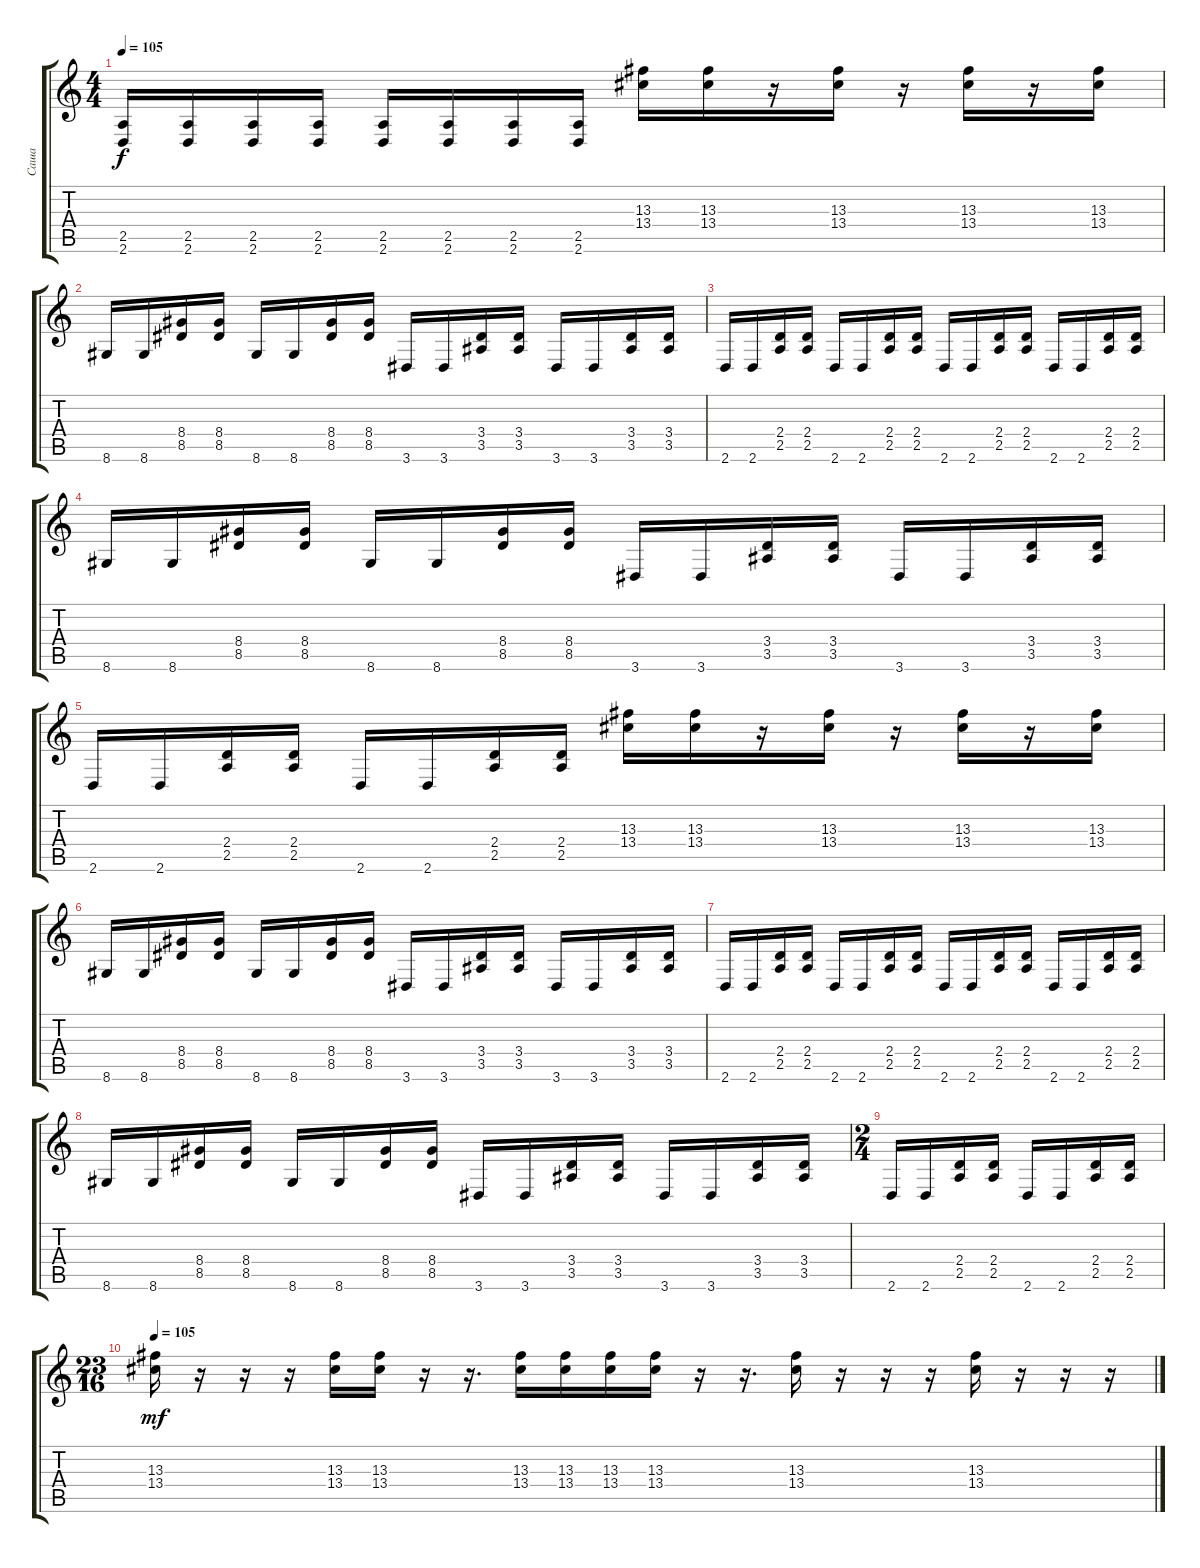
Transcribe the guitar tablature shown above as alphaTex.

\track ("Саша" "Саша") {instrument overdrivenguitar}
\staff {score tabs}
\tuning (D4 A3 F3 C3 G2 C2) {hide}
\ts (4 4)
\tempo 105
\clef g2
\ks c
(2.5 2.6).16{dy f} (2.5 2.6).16 (2.5 2.6).16 (2.5 2.6).16 (2.5 2.6).16 (2.5 2.6).16 (2.5 2.6).16 (2.5 2.6).16 (13.3 13.4).16 (13.3 13.4).16 r.16 (13.3 13.4).16 r.16 (13.3 13.4).16 r.16 (13.3 13.4).16 |
8.6.16 8.6.16 (8.4 8.5).16 (8.4 8.5).16 8.6.16 8.6.16 (8.4 8.5).16 (8.4 8.5).16 3.6.16 3.6.16 (3.4 3.5).16 (3.4 3.5).16 3.6.16 3.6.16 (3.4 3.5).16 (3.4 3.5).16 |
2.6.16 2.6.16 (2.4 2.5).16 (2.4 2.5).16 2.6.16 2.6.16 (2.4 2.5).16 (2.4 2.5).16 2.6.16 2.6.16 (2.4 2.5).16 (2.4 2.5).16 2.6.16 2.6.16 (2.4 2.5).16 (2.4 2.5).16 |
8.6.16 8.6.16 (8.4 8.5).16 (8.4 8.5).16 8.6.16 8.6.16 (8.4 8.5).16 (8.4 8.5).16 3.6.16 3.6.16 (3.4 3.5).16 (3.4 3.5).16 3.6.16 3.6.16 (3.4 3.5).16 (3.4 3.5).16 |
2.6.16 2.6.16 (2.4 2.5).16 (2.4 2.5).16 2.6.16 2.6.16 (2.4 2.5).16 (2.4 2.5).16 (13.3 13.4).16 (13.3 13.4).16 r.16 (13.3 13.4).16 r.16 (13.3 13.4).16 r.16 (13.3 13.4).16 |
8.6.16 8.6.16 (8.4 8.5).16 (8.4 8.5).16 8.6.16 8.6.16 (8.4 8.5).16 (8.4 8.5).16 3.6.16 3.6.16 (3.4 3.5).16 (3.4 3.5).16 3.6.16 3.6.16 (3.4 3.5).16 (3.4 3.5).16 |
2.6.16 2.6.16 (2.4 2.5).16 (2.4 2.5).16 2.6.16 2.6.16 (2.4 2.5).16 (2.4 2.5).16 2.6.16 2.6.16 (2.4 2.5).16 (2.4 2.5).16 2.6.16 2.6.16 (2.4 2.5).16 (2.4 2.5).16 |
8.6.16 8.6.16 (8.4 8.5).16 (8.4 8.5).16 8.6.16 8.6.16 (8.4 8.5).16 (8.4 8.5).16 3.6.16 3.6.16 (3.4 3.5).16 (3.4 3.5).16 3.6.16 3.6.16 (3.4 3.5).16 (3.4 3.5).16 |
\ts (2 4)
2.6.16 2.6.16 (2.4 2.5).16 (2.4 2.5).16 2.6.16 2.6.16 (2.4 2.5).16 (2.4 2.5).16 |
\ts (23 16)
\tempo 105
(13.3 13.4).16{dy mf} r.16 r.16 r.16 (13.3 13.4).16 (13.3 13.4).16 r.16 r.16{d} (13.3 13.4).16 (13.3 13.4).16 (13.3 13.4).16 (13.3 13.4).16 r.16 r.16{d} (13.3 13.4).16 r.16 r.16 r.16 (13.3 13.4).16 r.16 r.16 r.16
